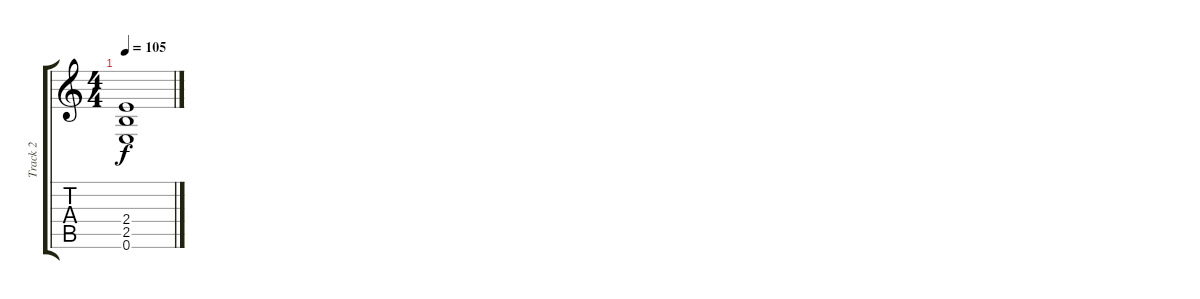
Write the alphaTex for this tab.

\track ("Track 2" "Track 2") {instrument distortionguitar}
\staff {score tabs}
\tuning (E4 B3 G3 D3 A2 E2) {hide}
\ts (4 4)
\tempo 105
\clef g2
\ks c
(2.4 2.5 0.6).1{dy f}
